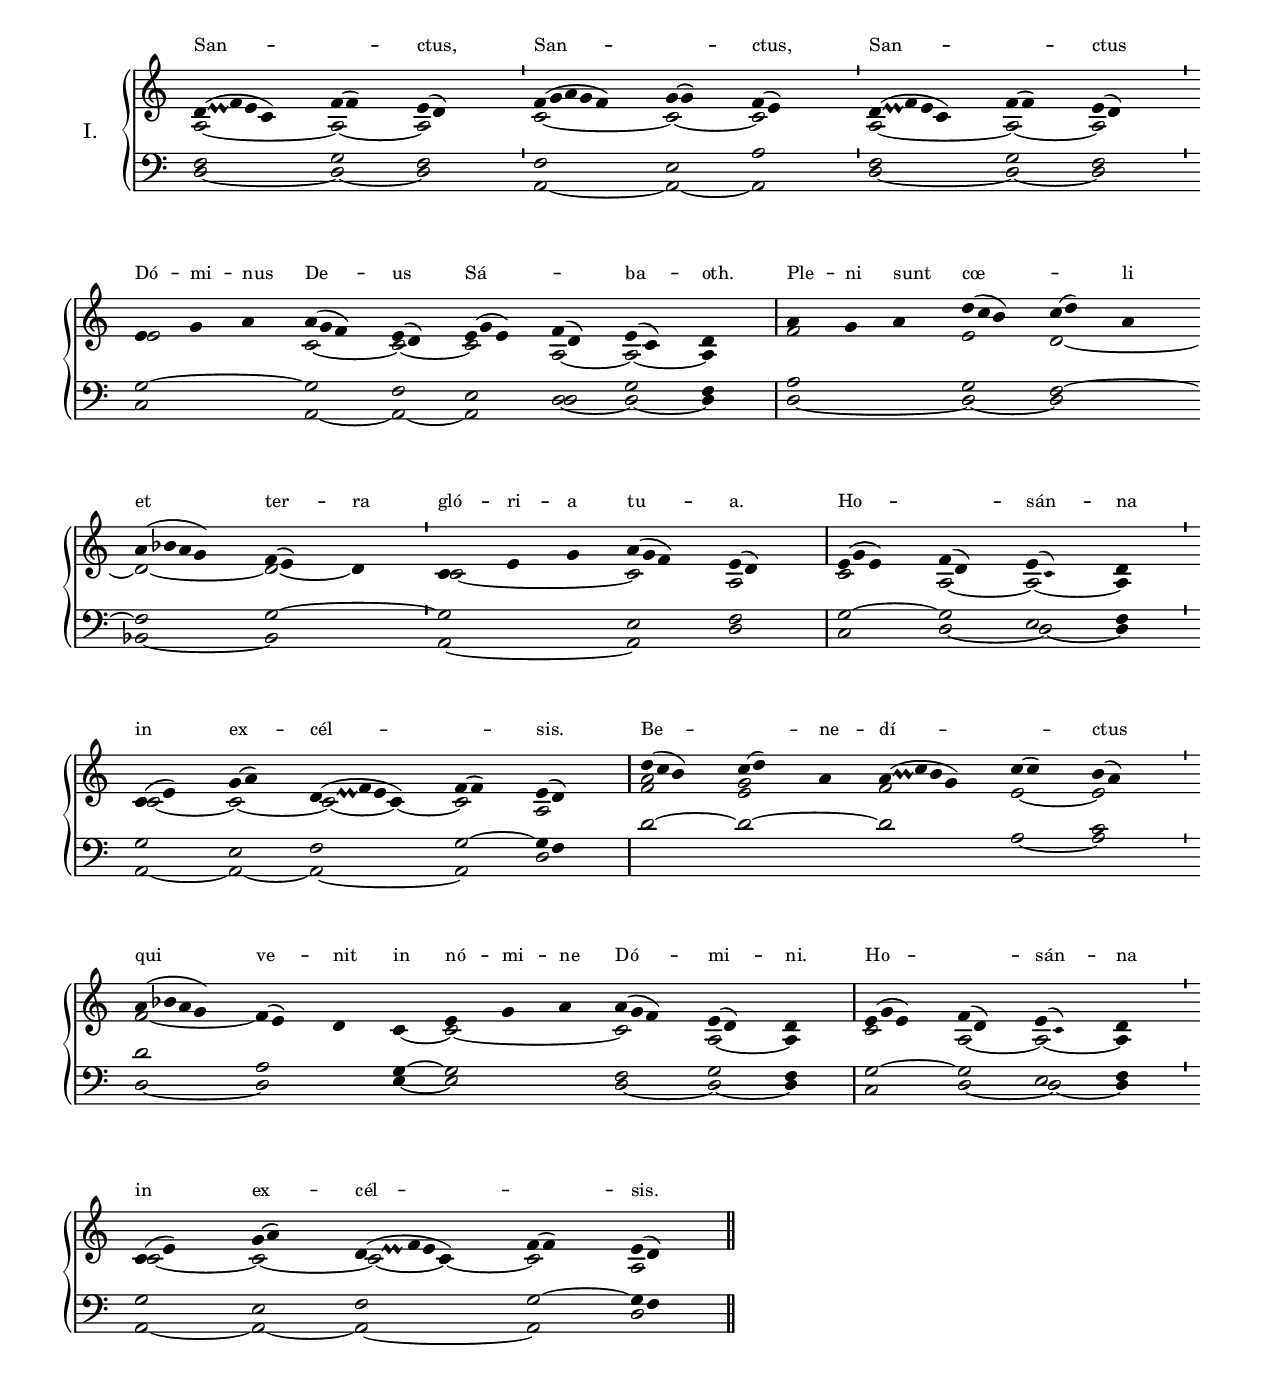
\version "2.18"
\include "gregorian.ly"
\include "noh2.ily"

%Page reference: page v.82
%(volume.page)

global = {
 \key d \dorian
 \cadenzaOn 
 \override Glissando #'thickness = #2.0
}

chantText = \lyricmode {
San -- _ ctus, San -- _ ctus, San -- _ ctus Dó -- mi -- nus De -- us Sá -- _ ba -- oth. 
Ple -- ni sunt cœ -- _ li et ter -- ra gló -- ri -- a tu -- a. 
Ho -- _ sán -- na in ex -- cél -- _ sis. 
Be -- _ ne -- dí -- _ ctus qui ve -- nit in nó -- mi -- ne Dó -- mi -- ni. 
Ho -- _ sán -- na in ex -- cél -- _ sis. }

chantMusic = {
\tieDown   d'4 ( \quil e' f'4 e'4 c'4) f'4 ( f'4) e'4 ( d'4) \divisioMinima
 f'4 ( g'4 a'4 g'4 f'4) g'4 ( g'4) f'4 ( e'4) \divisioMinima
 d'4 ( \quil e' f'4 e'4 c'4) f'4 ( f'4) e'4 ( d'4) \divisioMinima
 \forceBreak
 e'4 g'4 a'4 a'4 ( g'4 f'4) e'4 ( d'4) e'4 ( g'4 e'4) f'4 ( d'4) e'4 ( c'4) d'4 \divisioMaxima
 a'4 g'4 a'4 d''4 ( c''4 b'4) c''4 ( d''4) a'4 \forceBreak
  a'4 ( bes'4 a'4 g'4) f'4 ( e'4) d'4 \divisioMinima
 c'4 e'4 g'4 a'4 ( g'4 f'4) e'4 ( d'4) \divisioMaxima
 e'4 ( g'4 e'4) f'4 ( d'4) e'4 ( \once \tweak #'font-size #-4 c' ) d'4 \divisioMinima
 \forceBreak
 c'4 ( e'4) g'4 ( a'4) d'4 ( \quil e' f'4 e'4 c'4) f'4 ( f'4) e'4 ( d'4) \divisioMaxima
 d''4 ( c''4 b'4) c''4 ( d''4) a'4 a'4 ( \quil b' c''4 b'4 g'4) c''4 ( c''4) b'4 ( a'4) \divisioMinima
 \forceBreak
  a'4 ( bes'4 a'4 g'4) f'4 ( e'4) d'4 c'4 e'4 g'4 a'4 a'4 ( g'4 f'4) e'4 ( d'4) d'4 \divisioMaxima
 e'4 ( g'4 e'4) f'4 ( d'4) e'4 ( \once \tweak #'font-size #-4 c' ) d'4 \divisioMinima
 \forceBreak
 c'4 ( e'4) g'4 ( a'4) d'4 ( \quil e' f'4 e'4 c'4) f'4 ( f'4) e'4 ( d'4) \finalis

}

altoMusic = {
a2*5/2 ~ a2 ~ a2 \divisioMinima
c'2*5/2 ~ c'2 ~ c'2 \divisioMinima
a2*5/2 ~ a2 ~ a2 \divisioMinima
e'2*3/2 c'2*3/2 ~ c'2 ~ c'2*3/2 a2 ~ a2 ~ a4 \divisioMaxima
f'2*3/2 e'2*3/2 d'2*3/2 ~ d'2*4/2 ~ d'2 ~ d'4 \divisioMinima
c'2*3/2 ~ c'2*3/2 a2 \divisioMaxima
c'2*3/2 a2 ~ a2 ~ a4 \divisioMinima
c'2 ~ c'2 ~ c'2*4/2 ~ c'4 ~ c'2 a2 \divisioMaxima
<a' f'>2*3/2 <g' e'>2*3/2 f'2*5/2 e'2 ~ e'2 f'2*4/2 ~ f'4 r2 c'4 ~ c'2*3/2 ~ c'2*3/2 a2 ~ a4 \divisioMaxima
c'2*3/2 a2 ~ a2 ~ a4 \divisioMinima
c'2 ~ c'2 ~ c'2*4/2 ~ c'4 ~ c'2 a2 \finalis
}

tenorMusic = {
f2*5/2 g2 f2 \divisioMinima
f2*5/2 e2 a2 \divisioMinima
f2*5/2 g2 f2 \divisioMinima
g2*3/2 ~ g2*3/2 f2 e2*3/2 \shiftRight d2 g2 f4 \divisioMaxima
a2*3/2 g2*3/2 f2*3/2 ~ f2*4/2 g2*3/2 ~ \divisioMinima
g2*3/2 e2*3/2 f2 \divisioMaxima
g2*3/2 ~ g2 e2 f4 \divisioMinima
g2 e2 f2*5/2 g2 ~ g4 f4 \divisioMaxima
d'2*3/2 ~ d'2*3/2 ~ d'2*5/2 r2 c'2 \divisioMinima d'2*4/2 a2*3/2 g4 ~ g2*3/2 f2*3/2 g2 f4 \divisioMaxima
g2*3/2 ~ g2 e2 f4 \divisioMinima
g2 e2 f2*5/2 g2 ~ g4 f4 \finalis
}

bassMusic = {
d2*5/2 ~ d2 ~ d2 \divisioMinima
a,2*5/2 ~ a,2 ~ a,2 \divisioMinima
d2*5/2 ~ d2 ~ d2 \divisioMinima
c2*3/2 a,2*3/2 ~ a,2 ~ a,2*3/2 d2 ~ d2 ~ d4 \divisioMaxima
d2*3/2 ~ d2*3/2 ~ d2*3/2 bes,2*4/2 ~ bes,2*3/2 \divisioMinima
a,2*3/2 ~ a,2*3/2 d2 \divisioMaxima
c2*3/2 d2 ~ d2 ~ d4 \divisioMinima
a,2 ~ a,2 ~ a,2*5/2 ~ a,2 d2 \divisioMaxima
r2*11/2 a2 ~ a2 d2*4/2 ~ d2*3/2 e4 ~ e2*3/2 d2*3/2 ~ d2 ~ d4 \divisioMaxima
c2*3/2 d2 ~ d2 ~ d4 \divisioMinima
a,2 ~ a,2 ~ a,2*5/2 ~ a,2 d2 \finalis
}

voiceLines = {
\voiceLineStyle


}

\score{
  <<
    \new Lyrics
    \new GrandStaff <<
      \set GrandStaff.autoBeaming = ##f
      \set GrandStaff.instrumentName = \markup \center-column {
        "I."
      }
      \new Staff = up <<
        \new Voice = "chant" {
          \voiceOne \global \chantMusic
        }
        \new Voice {
          \voiceTwo \global \altoMusic
        }
      >>

      \new Staff = down <<
        \clef bass
        \new Voice {
          \voiceOne \global \tenorMusic
        }
        \new Voice {
          \voiceTwo \global \bassMusic
        }
	\new Voice {
        \voiceThree \global \voiceLines
        }
      >>
    >>
    \context Lyrics {
      \lyricsto chant {
      \chantText
    }
    }
  >>
  \layout{
  }
  
}
